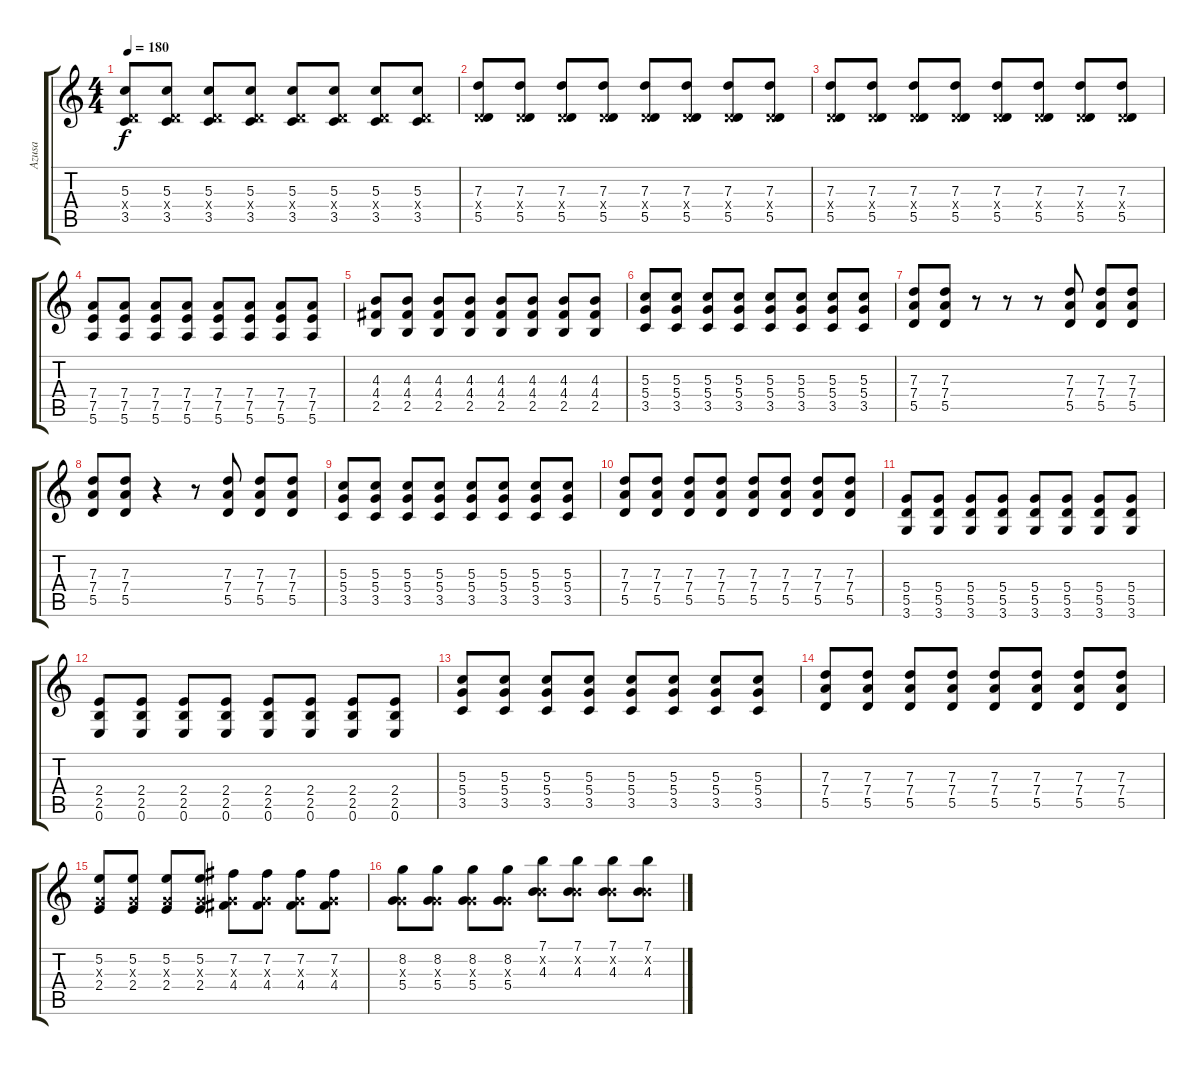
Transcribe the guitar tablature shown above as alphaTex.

\track ("Azusa" "Azusa") {instrument overdrivenguitar}
\staff {score tabs}
\tuning (E4 B3 G3 D3 A2 E2) {hide}
\ts (4 4)
\tempo 180
\clef g2
\ks c
(5.3 0.4{x} 3.5).8{dy f} (5.3 0.4{x} 3.5).8 (5.3 0.4{x} 3.5).8 (5.3 0.4{x} 3.5).8 (5.3 0.4{x} 3.5).8 (5.3 0.4{x} 3.5).8 (5.3 0.4{x} 3.5).8 (5.3 0.4{x} 3.5).8 |
(7.3 0.4{x} 5.5).8 (7.3 0.4{x} 5.5).8 (7.3 0.4{x} 5.5).8 (7.3 0.4{x} 5.5).8 (7.3 0.4{x} 5.5).8 (7.3 0.4{x} 5.5).8 (7.3 0.4{x} 5.5).8 (7.3 0.4{x} 5.5).8 |
(7.3 0.4{x} 5.5).8 (7.3 0.4{x} 5.5).8 (7.3 0.4{x} 5.5).8 (7.3 0.4{x} 5.5).8 (7.3 0.4{x} 5.5).8 (7.3 0.4{x} 5.5).8 (7.3 0.4{x} 5.5).8 (7.3 0.4{x} 5.5).8 |
(7.4 7.5 5.6).8 (7.4 7.5 5.6).8 (7.4 7.5 5.6).8 (7.4 7.5 5.6).8 (7.4 7.5 5.6).8 (7.4 7.5 5.6).8 (7.4 7.5 5.6).8 (7.4 7.5 5.6).8 |
(4.3 4.4 2.5).8 (4.3 4.4 2.5).8 (4.3 4.4 2.5).8 (4.3 4.4 2.5).8 (4.3 4.4 2.5).8 (4.3 4.4 2.5).8 (4.3 4.4 2.5).8 (4.3 4.4 2.5).8 |
(5.3 5.4 3.5).8 (5.3 5.4 3.5).8 (5.3 5.4 3.5).8 (5.3 5.4 3.5).8 (5.3 5.4 3.5).8 (5.3 5.4 3.5).8 (5.3 5.4 3.5).8 (5.3 5.4 3.5).8 |
(7.3 7.4 5.5).8 (7.3 7.4 5.5).8 r.8 r.8 r.8 (7.3 7.4 5.5).8 (7.3 7.4 5.5).8 (7.3 7.4 5.5).8 |
(7.3 7.4 5.5).8 (7.3 7.4 5.5).8 r.4 r.8 (7.3 7.4 5.5).8 (7.3 7.4 5.5).8 (7.3 7.4 5.5).8 |
(5.3 5.4 3.5).8 (5.3 5.4 3.5).8 (5.3 5.4 3.5).8 (5.3 5.4 3.5).8 (5.3 5.4 3.5).8 (5.3 5.4 3.5).8 (5.3 5.4 3.5).8 (5.3 5.4 3.5).8 |
(7.3 7.4 5.5).8 (7.3 7.4 5.5).8 (7.3 7.4 5.5).8 (7.3 7.4 5.5).8 (7.3 7.4 5.5).8 (7.3 7.4 5.5).8 (7.3 7.4 5.5).8 (7.3 7.4 5.5).8 |
(5.4 5.5 3.6).8 (5.4 5.5 3.6).8 (5.4 5.5 3.6).8 (5.4 5.5 3.6).8 (5.4 5.5 3.6).8 (5.4 5.5 3.6).8 (5.4 5.5 3.6).8 (5.4 5.5 3.6).8 |
(2.4 2.5 0.6).8 (2.4 2.5 0.6).8 (2.4 2.5 0.6).8 (2.4 2.5 0.6).8 (2.4 2.5 0.6).8 (2.4 2.5 0.6).8 (2.4 2.5 0.6).8 (2.4 2.5 0.6).8 |
(5.3 5.4 3.5).8 (5.3 5.4 3.5).8 (5.3 5.4 3.5).8 (5.3 5.4 3.5).8 (5.3 5.4 3.5).8 (5.3 5.4 3.5).8 (5.3 5.4 3.5).8 (5.3 5.4 3.5).8 |
(7.3 7.4 5.5).8 (7.3 7.4 5.5).8 (7.3 7.4 5.5).8 (7.3 7.4 5.5).8 (7.3 7.4 5.5).8 (7.3 7.4 5.5).8 (7.3 7.4 5.5).8 (7.3 7.4 5.5).8 |
(5.2 0.3{x} 2.4).8 (5.2 0.3{x} 2.4).8 (5.2 0.3{x} 2.4).8 (5.2 0.3{x} 2.4).8 (7.2 0.3{x} 4.4).8 (7.2 0.3{x} 4.4).8 (7.2 0.3{x} 4.4).8 (7.2 0.3{x} 4.4).8 |
(8.2 0.3{x} 5.4).8 (8.2 0.3{x} 5.4).8 (8.2 0.3{x} 5.4).8 (8.2 0.3{x} 5.4).8 (7.1 0.2{x} 4.3).8 (7.1 0.2{x} 4.3).8 (7.1 0.2{x} 4.3).8 (7.1 0.2{x} 4.3).8
